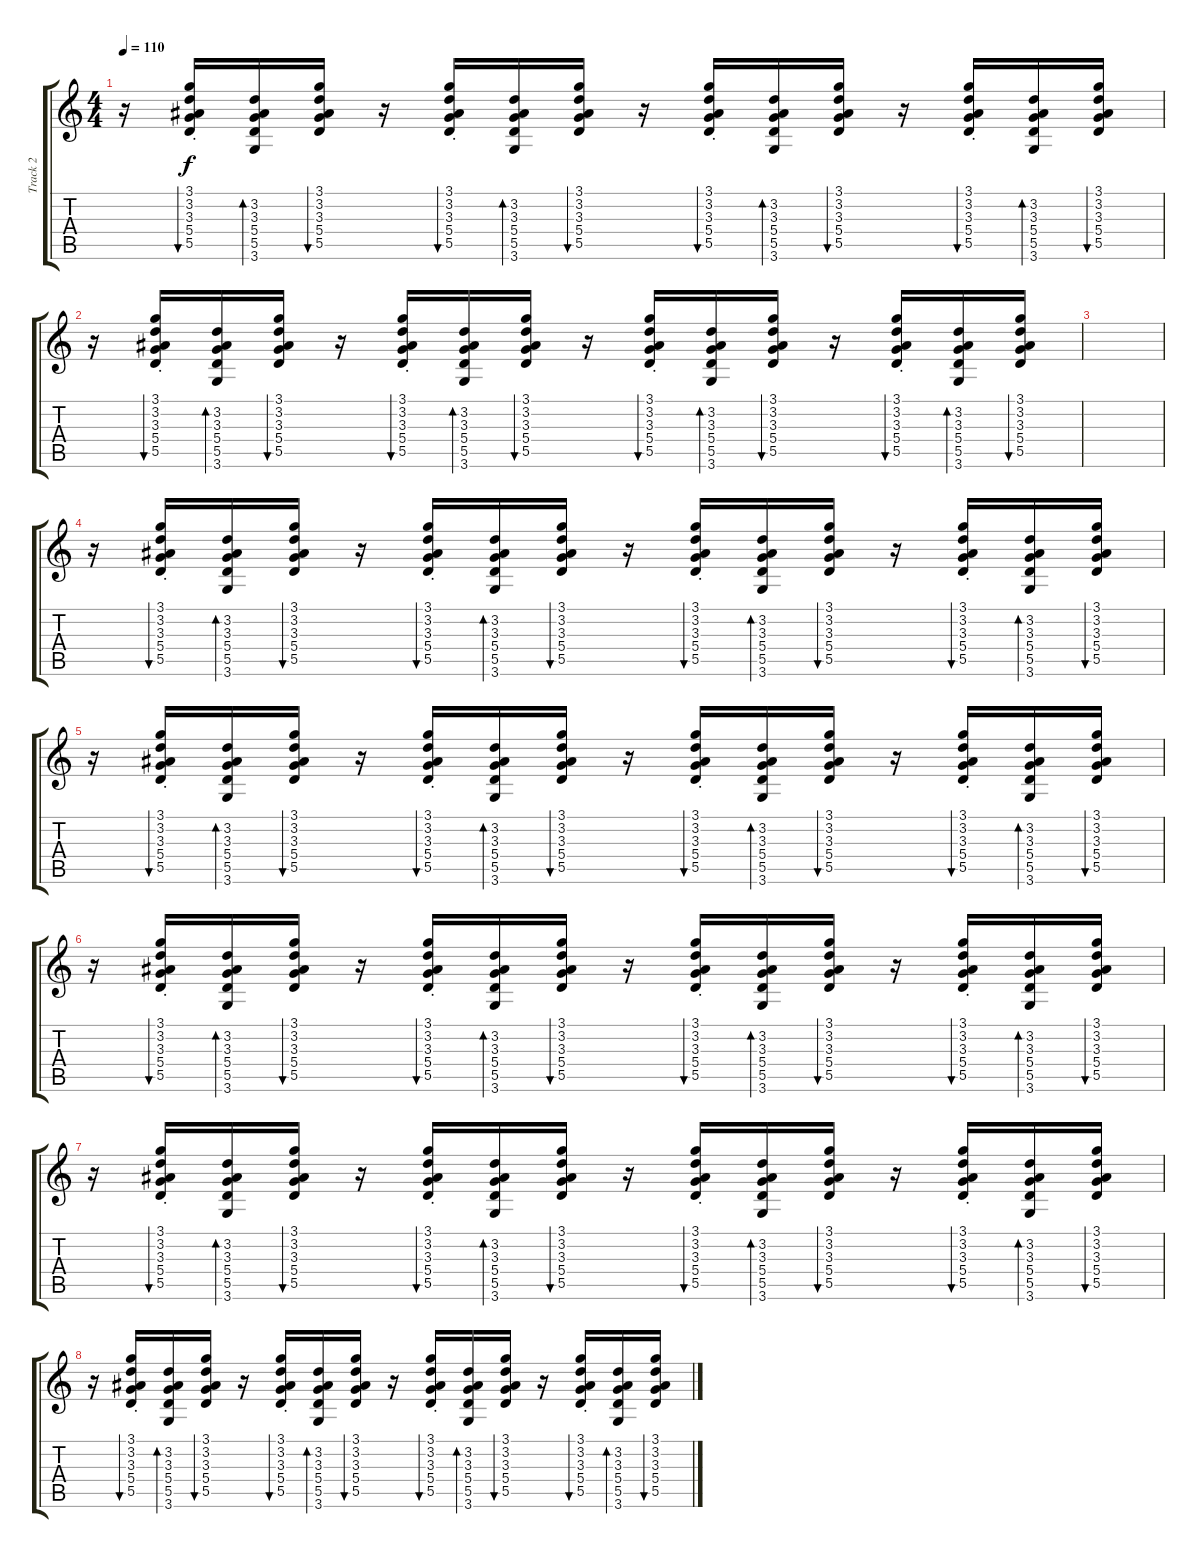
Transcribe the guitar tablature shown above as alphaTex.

\track ("Track 2" "Track 2") {instrument acousticguitarsteel}
\staff {score tabs}
\tuning (E4 B3 G3 D3 A2 E2) {hide}
\ts (4 4)
\tempo 110
\clef g2
\ks c
r.16{dy f} (3.1 3.2{st} 3.3{st} 5.4{st} 5.5).16{bu 30} (3.2 3.3 5.4 5.5 3.6).16{bd 30} (3.1 3.2 3.3 5.4 5.5).16{bu 30} r.16 (3.1 3.2{st} 3.3{st} 5.4{st} 5.5).16{bu 30} (3.2 3.3 5.4 5.5 3.6).16{bd 30} (3.1 3.2 3.3 5.4 5.5).16{bu 30} r.16 (3.1 3.2{st} 3.3{st} 5.4{st} 5.5).16{bu 30} (3.2 3.3 5.4 5.5 3.6).16{bd 30} (3.1 3.2 3.3 5.4 5.5).16{bu 30} r.16 (3.1 3.2{st} 3.3{st} 5.4{st} 5.5).16{bu 30} (3.2 3.3 5.4 5.5 3.6).16{bd 30} (3.1 3.2 3.3 5.4 5.5).16{bu 30} |
r.16 (3.1 3.2{st} 3.3{st} 5.4{st} 5.5).16{bu 30} (3.2 3.3 5.4 5.5 3.6).16{bd 30} (3.1 3.2 3.3 5.4 5.5).16{bu 30} r.16 (3.1 3.2{st} 3.3{st} 5.4{st} 5.5).16{bu 30} (3.2 3.3 5.4 5.5 3.6).16{bd 30} (3.1 3.2 3.3 5.4 5.5).16{bu 30} r.16 (3.1 3.2{st} 3.3{st} 5.4{st} 5.5).16{bu 30} (3.2 3.3 5.4 5.5 3.6).16{bd 30} (3.1 3.2 3.3 5.4 5.5).16{bu 30} r.16 (3.1 3.2{st} 3.3{st} 5.4{st} 5.5).16{bu 30} (3.2 3.3 5.4 5.5 3.6).16{bd 30} (3.1 3.2 3.3 5.4 5.5).16{bu 30} |
|
r.16 (3.1 3.2{st} 3.3{st} 5.4{st} 5.5).16{bu 30} (3.2 3.3 5.4 5.5 3.6).16{bd 30} (3.1 3.2 3.3 5.4 5.5).16{bu 30} r.16 (3.1 3.2{st} 3.3{st} 5.4{st} 5.5).16{bu 30} (3.2 3.3 5.4 5.5 3.6).16{bd 30} (3.1 3.2 3.3 5.4 5.5).16{bu 30} r.16 (3.1 3.2{st} 3.3{st} 5.4{st} 5.5).16{bu 30} (3.2 3.3 5.4 5.5 3.6).16{bd 30} (3.1 3.2 3.3 5.4 5.5).16{bu 30} r.16 (3.1 3.2{st} 3.3{st} 5.4{st} 5.5).16{bu 30} (3.2 3.3 5.4 5.5 3.6).16{bd 30} (3.1 3.2 3.3 5.4 5.5).16{bu 30} |
r.16 (3.1 3.2{st} 3.3{st} 5.4{st} 5.5).16{bu 30} (3.2 3.3 5.4 5.5 3.6).16{bd 30} (3.1 3.2 3.3 5.4 5.5).16{bu 30} r.16 (3.1 3.2{st} 3.3{st} 5.4{st} 5.5).16{bu 30} (3.2 3.3 5.4 5.5 3.6).16{bd 30} (3.1 3.2 3.3 5.4 5.5).16{bu 30} r.16 (3.1 3.2{st} 3.3{st} 5.4{st} 5.5).16{bu 30} (3.2 3.3 5.4 5.5 3.6).16{bd 30} (3.1 3.2 3.3 5.4 5.5).16{bu 30} r.16 (3.1 3.2{st} 3.3{st} 5.4{st} 5.5).16{bu 30} (3.2 3.3 5.4 5.5 3.6).16{bd 30} (3.1 3.2 3.3 5.4 5.5).16{bu 30} |
r.16 (3.1 3.2{st} 3.3{st} 5.4{st} 5.5).16{bu 30} (3.2 3.3 5.4 5.5 3.6).16{bd 30} (3.1 3.2 3.3 5.4 5.5).16{bu 30} r.16 (3.1 3.2{st} 3.3{st} 5.4{st} 5.5).16{bu 30} (3.2 3.3 5.4 5.5 3.6).16{bd 30} (3.1 3.2 3.3 5.4 5.5).16{bu 30} r.16 (3.1 3.2{st} 3.3{st} 5.4{st} 5.5).16{bu 30} (3.2 3.3 5.4 5.5 3.6).16{bd 30} (3.1 3.2 3.3 5.4 5.5).16{bu 30} r.16 (3.1 3.2{st} 3.3{st} 5.4{st} 5.5).16{bu 30} (3.2 3.3 5.4 5.5 3.6).16{bd 30} (3.1 3.2 3.3 5.4 5.5).16{bu 30} |
r.16 (3.1 3.2{st} 3.3{st} 5.4{st} 5.5).16{bu 30} (3.2 3.3 5.4 5.5 3.6).16{bd 30} (3.1 3.2 3.3 5.4 5.5).16{bu 30} r.16 (3.1 3.2{st} 3.3{st} 5.4{st} 5.5).16{bu 30} (3.2 3.3 5.4 5.5 3.6).16{bd 30} (3.1 3.2 3.3 5.4 5.5).16{bu 30} r.16 (3.1 3.2{st} 3.3{st} 5.4{st} 5.5).16{bu 30} (3.2 3.3 5.4 5.5 3.6).16{bd 30} (3.1 3.2 3.3 5.4 5.5).16{bu 30} r.16 (3.1 3.2{st} 3.3{st} 5.4{st} 5.5).16{bu 30} (3.2 3.3 5.4 5.5 3.6).16{bd 30} (3.1 3.2 3.3 5.4 5.5).16{bu 30} |
r.16 (3.1 3.2{st} 3.3{st} 5.4{st} 5.5).16{bu 30} (3.2 3.3 5.4 5.5 3.6).16{bd 30} (3.1 3.2 3.3 5.4 5.5).16{bu 30} r.16 (3.1 3.2{st} 3.3{st} 5.4{st} 5.5).16{bu 30} (3.2 3.3 5.4 5.5 3.6).16{bd 30} (3.1 3.2 3.3 5.4 5.5).16{bu 30} r.16 (3.1 3.2{st} 3.3{st} 5.4{st} 5.5).16{bu 30} (3.2 3.3 5.4 5.5 3.6).16{bd 30} (3.1 3.2 3.3 5.4 5.5).16{bu 30} r.16 (3.1 3.2{st} 3.3{st} 5.4{st} 5.5).16{bu 30} (3.2 3.3 5.4 5.5 3.6).16{bd 30} (3.1 3.2 3.3 5.4 5.5).16{bu 30}
